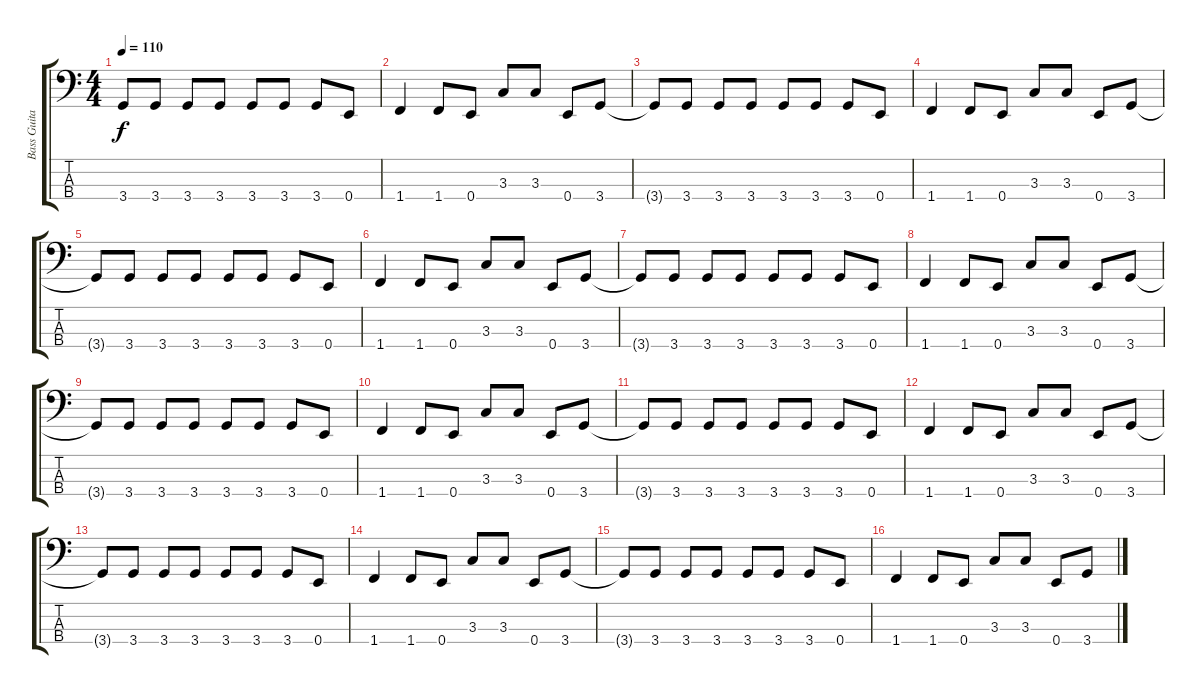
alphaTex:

\track ("Bass Guitar" "Bass Guita") {instrument electricbasspick}
\staff {score tabs}
\tuning (G2 D2 A1 E1) {hide}
\ts (4 4)
\tempo 110
\clef f4
\ks c
3.4{t}.8{dy f} 3.4.8 3.4.8 3.4.8 3.4.8 3.4.8 3.4.8 0.4.8 |
1.4.4 1.4.8 0.4.8 3.3.8 3.3.8 0.4.8 3.4.8 |
3.4{t}.8 3.4.8 3.4.8 3.4.8 3.4.8 3.4.8 3.4.8 0.4.8 |
1.4.4 1.4.8 0.4.8 3.3.8 3.3.8 0.4.8 3.4.8 |
3.4{t}.8 3.4.8 3.4.8 3.4.8 3.4.8 3.4.8 3.4.8 0.4.8 |
1.4.4 1.4.8 0.4.8 3.3.8 3.3.8 0.4.8 3.4.8 |
3.4{t}.8 3.4.8 3.4.8 3.4.8 3.4.8 3.4.8 3.4.8 0.4.8 |
1.4.4 1.4.8 0.4.8 3.3.8 3.3.8 0.4.8 3.4.8 |
3.4{t}.8 3.4.8 3.4.8 3.4.8 3.4.8 3.4.8 3.4.8 0.4.8 |
1.4.4 1.4.8 0.4.8 3.3.8 3.3.8 0.4.8 3.4.8 |
3.4{t}.8 3.4.8 3.4.8 3.4.8 3.4.8 3.4.8 3.4.8 0.4.8 |
1.4.4 1.4.8 0.4.8 3.3.8 3.3.8 0.4.8 3.4.8 |
3.4{t}.8 3.4.8 3.4.8 3.4.8 3.4.8 3.4.8 3.4.8 0.4.8 |
1.4.4 1.4.8 0.4.8 3.3.8 3.3.8 0.4.8 3.4.8 |
3.4{t}.8 3.4.8 3.4.8 3.4.8 3.4.8 3.4.8 3.4.8 0.4.8 |
1.4.4 1.4.8 0.4.8 3.3.8 3.3.8 0.4.8 3.4.8
